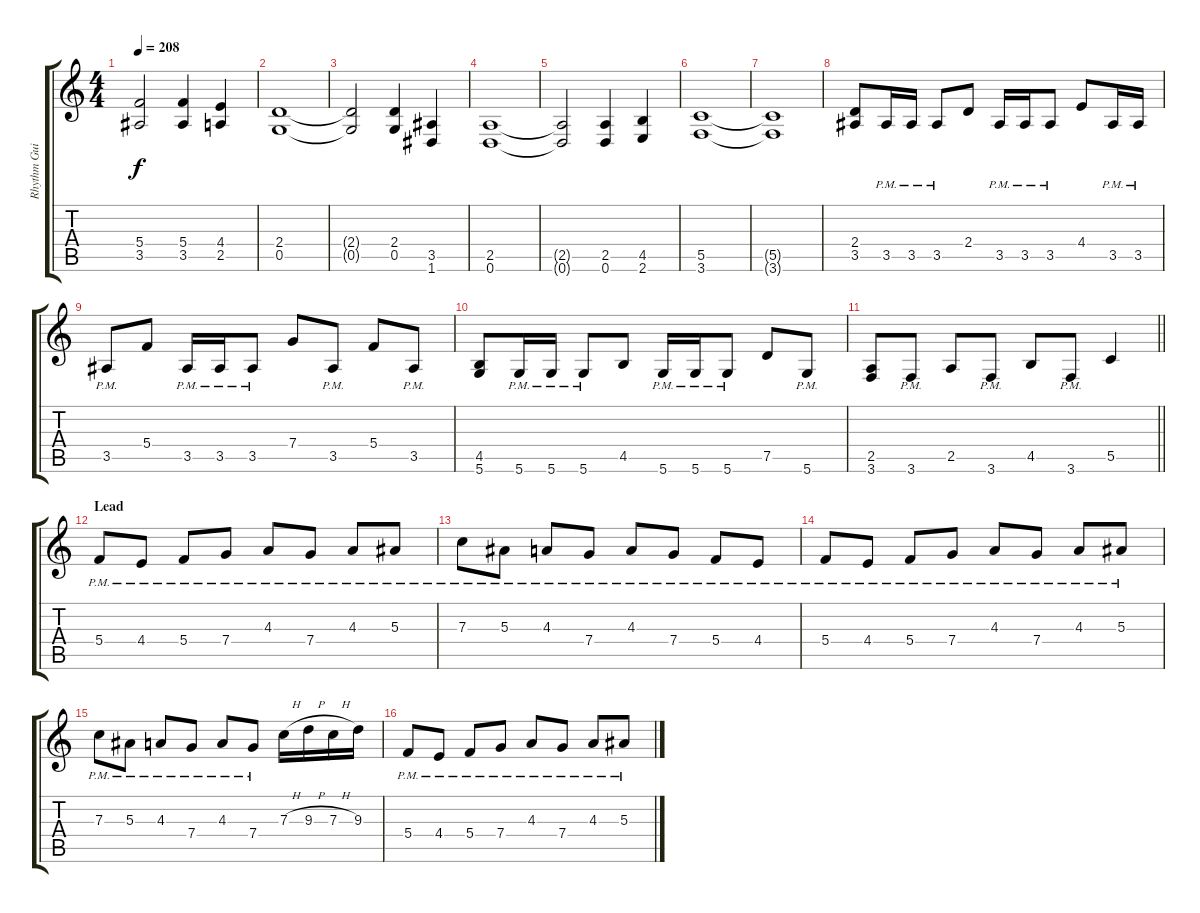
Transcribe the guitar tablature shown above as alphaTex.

\track ("Rhythm Guitar" "Rhythm Gui") {instrument distortionguitar}
\staff {score tabs}
\tuning (D4 A3 F3 C3 G2 D2) {hide}
\ts (4 4)
\tempo 208
\clef g2
\ks c
(5.4{t} 3.5{t}).2{dy f} (5.4 3.5).4 (4.4 2.5).4 |
(2.4 0.5).1 |
(2.4{t} 0.5{t}).2 (2.4 0.5).4 (3.5 1.6).4 |
(2.5 0.6).1 |
(2.5{t} 0.6{t}).2 (2.5 0.6).4 (4.5 2.6).4 |
(5.5 3.6).1 |
(5.5{t} 3.6{t}).1 |
(2.4 3.5).8 3.5{pm}.16 3.5{pm}.16 3.5{pm}.8 2.4.8 3.5{pm}.16 3.5{pm}.16 3.5{pm}.8 4.4.8 3.5{pm}.16 3.5{pm}.16 |
3.5{pm}.8 5.4.8 3.5{pm}.16 3.5{pm}.16 3.5{pm}.8 7.4.8 3.5{pm}.8 5.4.8 3.5{pm}.8 |
(4.5 5.6).8 5.6{pm}.16 5.6{pm}.16 5.6{pm}.8 4.5.8 5.6{pm}.16 5.6{pm}.16 5.6{pm}.8 7.5.8 5.6{pm}.8 |
\barLineRight lightlight
(2.5 3.6).8 3.6{pm}.8 2.5.8 3.6{pm}.8 4.5.8 3.6{pm}.8 5.5.4 |
\section ("" "Lead")
5.4{pm}.8{volume 13 balance 5} 4.4{pm}.8 5.4{pm}.8 7.4{pm}.8 4.3{pm}.8 7.4{pm}.8 4.3{pm}.8 5.3{pm}.8 |
7.3{pm}.8 5.3{pm}.8 4.3{pm}.8 7.4{pm}.8 4.3{pm}.8 7.4{pm}.8 5.4{pm}.8 4.4{pm}.8 |
5.4{pm}.8 4.4{pm}.8 5.4{pm}.8 7.4{pm}.8 4.3{pm}.8 7.4{pm}.8 4.3{pm}.8 5.3{pm}.8 |
7.3{pm}.8 5.3{pm}.8 4.3{pm}.8 7.4{pm}.8 4.3{pm}.8 7.4{pm}.8 7.3{h}.16 9.3{h}.16 7.3{h}.16 9.3.16 |
5.4{pm}.8 4.4{pm}.8 5.4{pm}.8 7.4{pm}.8 4.3{pm}.8 7.4{pm}.8 4.3{pm}.8 5.3{pm}.8
